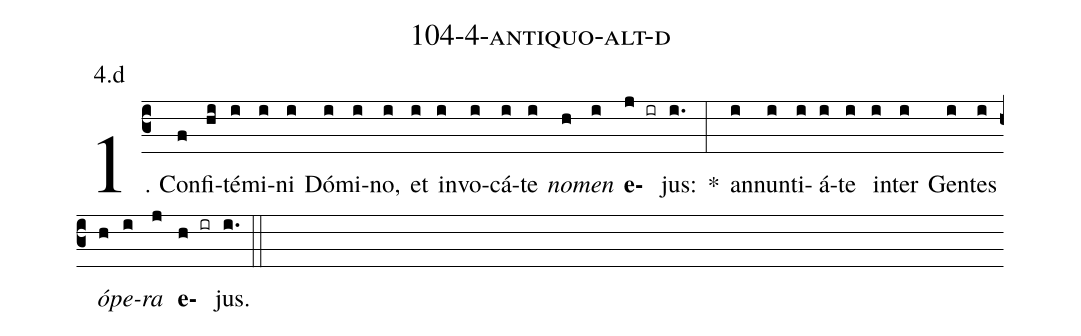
name: 104-4-antiquo-alt-d;
annotation: 4.d;
%%
(c3)1. Con(f)fi(hi)té(i)mi(i)ni(i) Dó(i)mi(i)no,(i) et(i) in(i)vo(i)cá(i)te(i) <i>no</i>(h)<i>men</i>(i) <b>e</b>(j ir)jus:(i.) *(:) an(i)nun(i)ti(i)á(i)te(i) in(i)ter(i) Gen(i)tes(i) <i>ó</i>(h)<i>pe</i>(i)<i>ra</i>(j) <b>e</b>(h ir)jus.(i.) (::)
